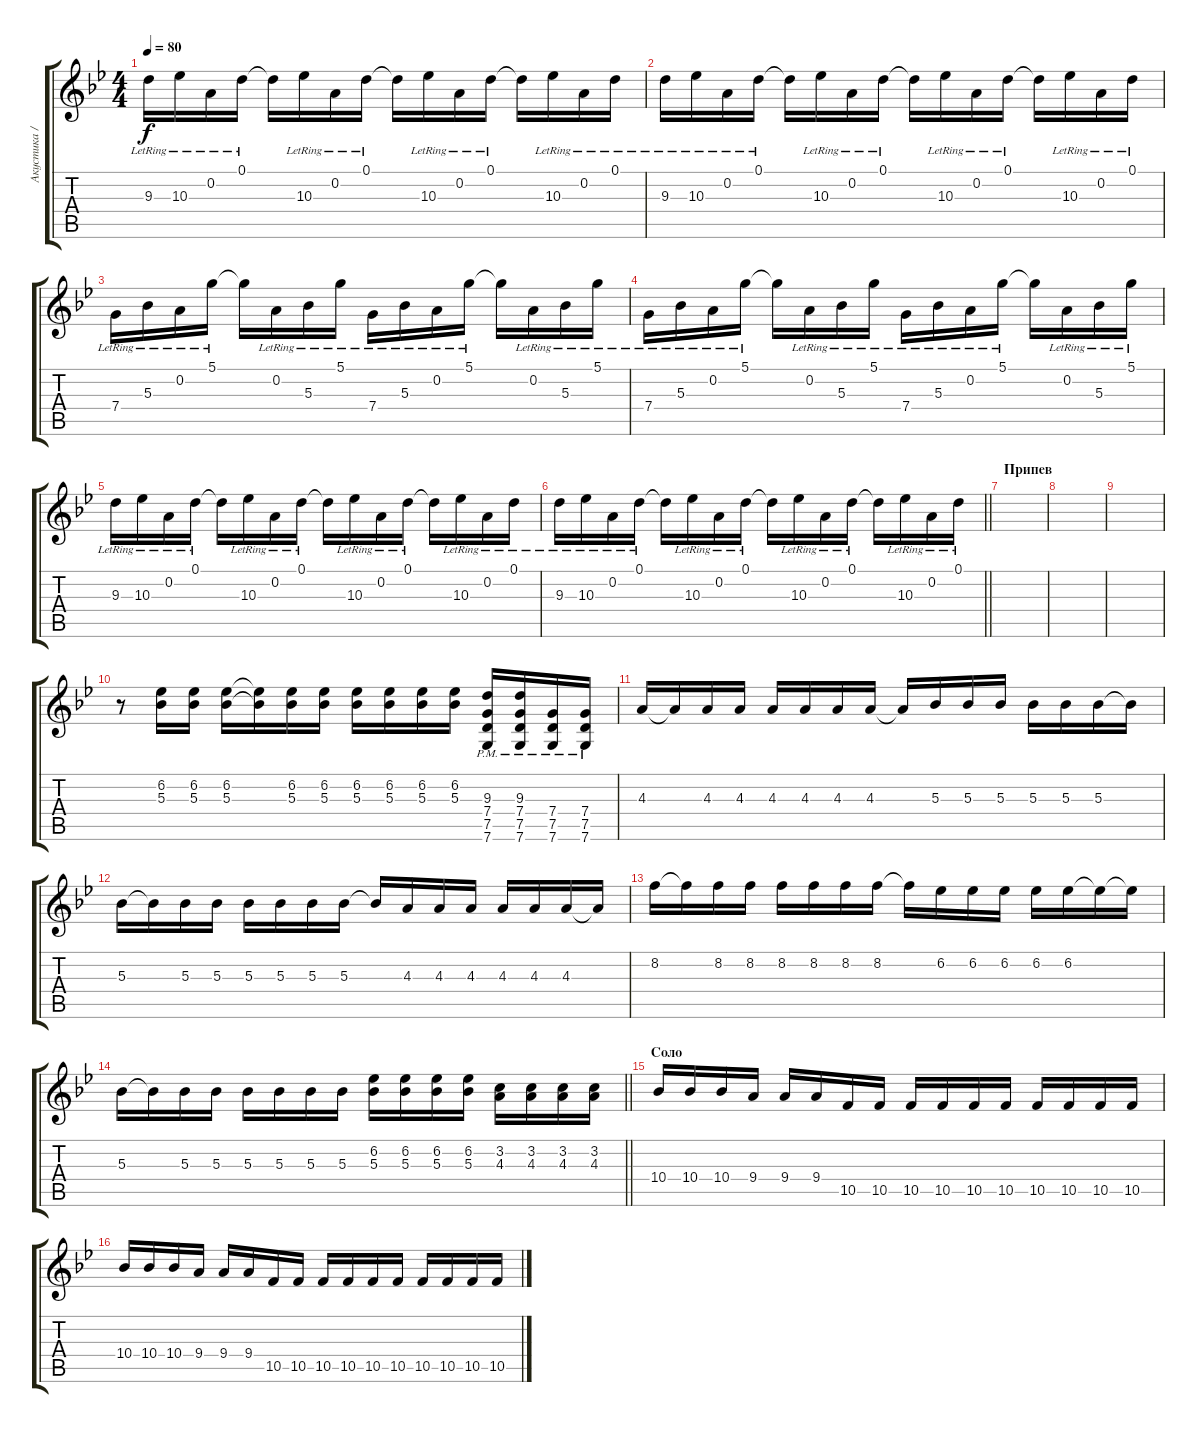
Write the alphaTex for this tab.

\track ("Акустика / соло" "Акустика /") {instrument acousticguitarsteel}
\staff {score tabs}
\tuning (D4 A3 F3 C3 G2 C2) {hide}
\ts (4 4)
\tempo 80
\clef g2
\ks gminor
9.3{lr}.16{dy f} 10.3{lr}.16 0.2{lr}.16 0.1{lr}.16 0.1{t}.16 10.3{lr}.16 0.2{lr}.16 0.1{lr}.16 0.1{t}.16 10.3{lr}.16 0.2{lr}.16 0.1{lr}.16 0.1{t}.16 10.3{lr}.16 0.2{lr}.16 0.1{lr}.16 |
9.3{lr}.16 10.3{lr}.16 0.2{lr}.16 0.1{lr}.16 0.1{t}.16 10.3{lr}.16 0.2{lr}.16 0.1{lr}.16 0.1{t}.16 10.3{lr}.16 0.2{lr}.16 0.1{lr}.16 0.1{t}.16 10.3{lr}.16 0.2{lr}.16 0.1{lr}.16 |
7.4{lr}.16 5.3{lr}.16 0.2{lr}.16 5.1{lr}.16 5.1{t}.16 0.2{lr}.16 5.3{lr}.16 5.1{lr}.16 7.4{lr}.16 5.3{lr}.16 0.2{lr}.16 5.1{lr}.16 5.1{t}.16 0.2{lr}.16 5.3{lr}.16 5.1{lr}.16 |
7.4{lr}.16 5.3{lr}.16 0.2{lr}.16 5.1{lr}.16 5.1{t}.16 0.2{lr}.16 5.3{lr}.16 5.1{lr}.16 7.4{lr}.16 5.3{lr}.16 0.2{lr}.16 5.1{lr}.16 5.1{t}.16 0.2{lr}.16 5.3{lr}.16 5.1{lr}.16 |
9.3{lr}.16 10.3{lr}.16 0.2{lr}.16 0.1{lr}.16 0.1{t}.16 10.3{lr}.16 0.2{lr}.16 0.1{lr}.16 0.1{t}.16 10.3{lr}.16 0.2{lr}.16 0.1{lr}.16 0.1{t}.16 10.3{lr}.16 0.2{lr}.16 0.1{lr}.16 |
\barLineRight lightlight
9.3{lr}.16 10.3{lr}.16 0.2{lr}.16 0.1{lr}.16 0.1{t}.16 10.3{lr}.16 0.2{lr}.16 0.1{lr}.16 0.1{t}.16 10.3{lr}.16 0.2{lr}.16 0.1{lr}.16 0.1{t}.16 10.3{lr}.16 0.2{lr}.16 0.1{lr}.16 |
\section ("" "Припев")
|
|
|
r.8{instrument electricguitarclean} (6.2 5.3).16 (6.2 5.3).16 (6.2 5.3).16 (6.2{t} 5.3{t}).16 (6.2 5.3).16 (6.2 5.3).16 (6.2 5.3).16 (6.2 5.3).16 (6.2 5.3).16 (6.2 5.3).16 (9.3{pm} 7.4{pm} 7.5{pm} 7.6{pm}).16{volume 13 instrument distortionguitar} (9.3{pm} 7.4{pm} 7.5{pm} 7.6{pm}).16 (7.4{pm} 7.5{pm} 7.6{pm}).16 (7.4{pm} 7.5{pm} 7.6{pm}).16 |
4.3.16 4.3{t}.16 4.3.16 4.3.16 4.3.16 4.3.16 4.3.16 4.3.16 4.3{t}.16 5.3.16 5.3.16 5.3.16 5.3.16 5.3.16 5.3.16 5.3{t}.16 |
5.3.16 5.3{t}.16 5.3.16 5.3.16 5.3.16 5.3.16 5.3.16 5.3.16 5.3{t}.16 4.3.16 4.3.16 4.3.16 4.3.16 4.3.16 4.3.16 4.3{t}.16 |
8.2.16 8.2{t}.16 8.2.16 8.2.16 8.2.16 8.2.16 8.2.16 8.2.16 8.2{t}.16 6.2.16 6.2.16 6.2.16 6.2.16 6.2.16 6.2{t}.16 6.2{t}.16 |
\barLineRight lightlight
5.3.16 5.3{t}.16 5.3.16 5.3.16 5.3.16 5.3.16 5.3.16 5.3.16 (6.2 5.3).16 (6.2 5.3).16 (6.2 5.3).16 (6.2 5.3).16 (3.2 4.3).16 (3.2 4.3).16 (3.2 4.3).16 (3.2 4.3).16 |
\section ("" "Соло")
10.4.16{instrument overdrivenguitar} 10.4.16 10.4.16 9.4.16 9.4.16 9.4.16 10.5.16 10.5.16 10.5.16 10.5.16 10.5.16 10.5.16 10.5.16 10.5.16 10.5.16 10.5.16 |
10.4.16 10.4.16 10.4.16 9.4.16 9.4.16 9.4.16 10.5.16 10.5.16 10.5.16 10.5.16 10.5.16 10.5.16 10.5.16 10.5.16 10.5.16 10.5.16
